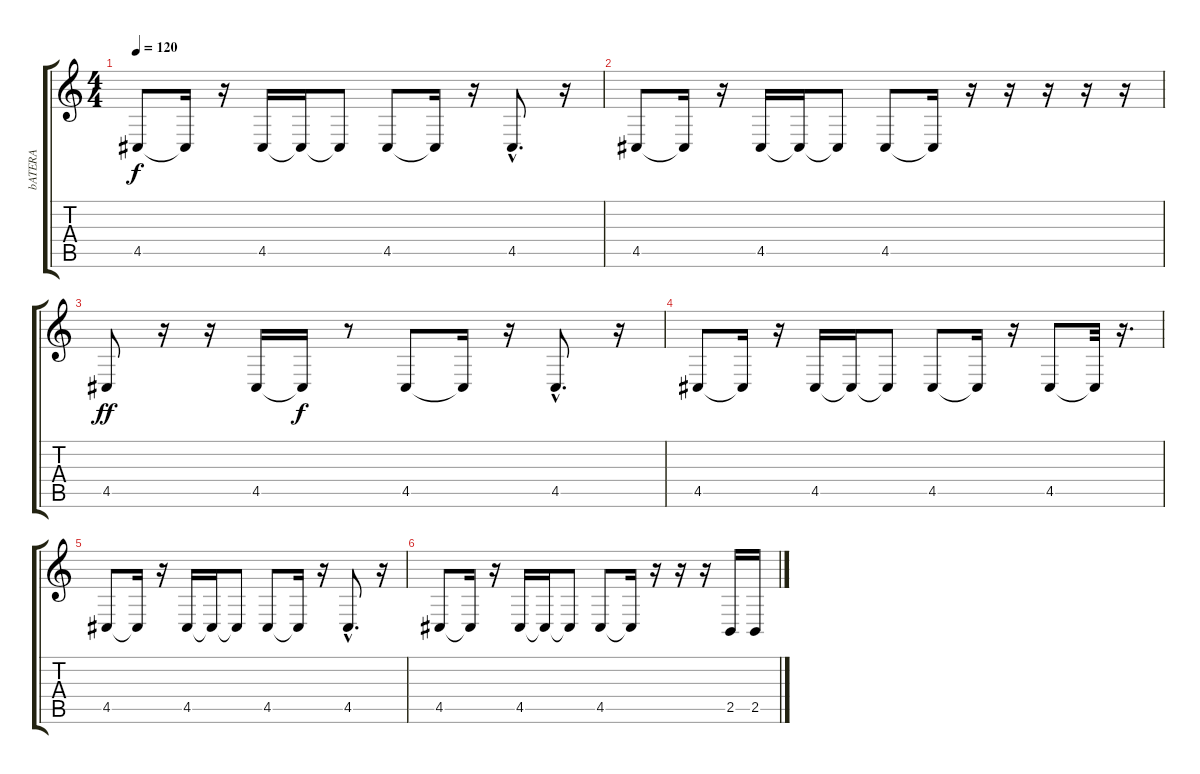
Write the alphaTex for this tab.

\track ("bATERA" "bATERA") {instrument rockorgan}
\staff {score tabs}
\tuning (E4 B3 G3 D3 A2 E2) {hide}
\ts (4 4)
\tempo 120
\clef g2
\ks c
4.5.8{dy f} 4.5{t}.16 r.16 4.5.16 4.5{t}.16 4.5{t}.8 4.5.8 4.5{t}.16 r.16 4.5{hac}.8{d} r.16 |
4.5.8 4.5{t}.16 r.16 4.5.16 4.5{t}.16 4.5{t}.8 4.5.8 4.5{t}.16 r.16 r.16 r.16 r.16 r.16 |
4.5.8{dy ff} r.16 r.16 4.5.16 4.5{t}.16{dy f} r.8 4.5.8 4.5{t}.16 r.16 4.5{hac}.8{d} r.16 |
4.5.8 4.5{t}.16 r.16 4.5.16 4.5{t}.16 4.5{t}.8 4.5.8 4.5{t}.16 r.16 4.5.8 4.5{t}.32 r.16{d} |
4.5.8 4.5{t}.16 r.16 4.5.16 4.5{t}.16 4.5{t}.8 4.5.8 4.5{t}.16 r.16 4.5{hac}.8{d} r.16 |
4.5.8 4.5{t}.16 r.16 4.5.16 4.5{t}.16 4.5{t}.8 4.5.8 4.5{t}.16 r.16 r.16 r.16 2.5.16 2.5.16
